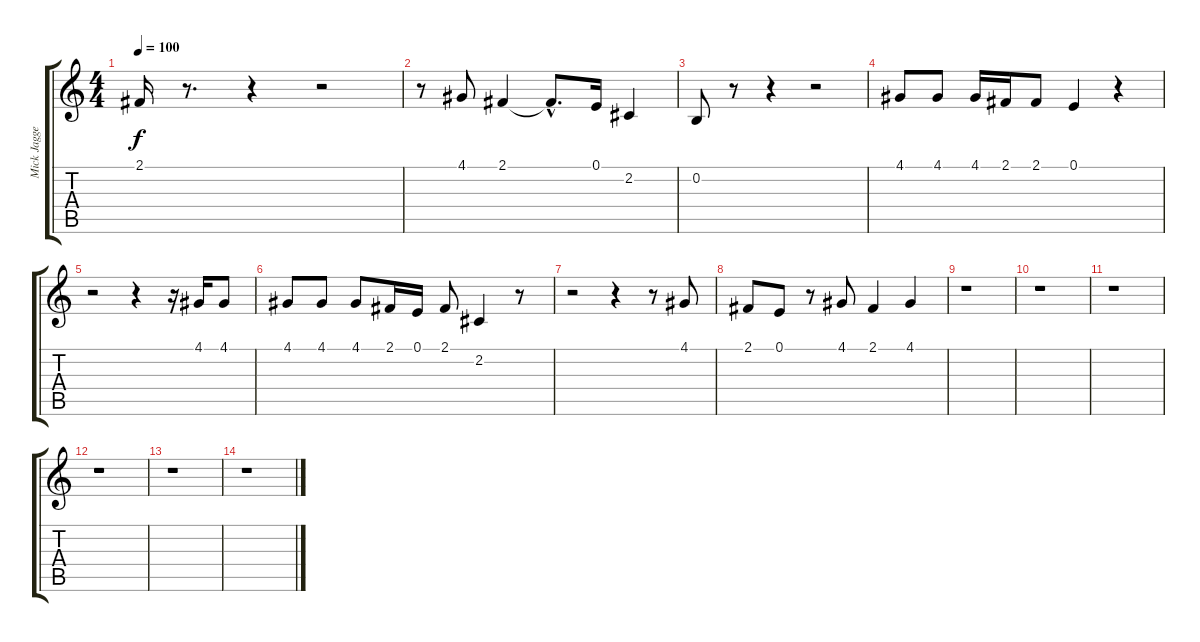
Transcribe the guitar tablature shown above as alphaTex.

\track ("Mick Jagger" "Mick Jagge") {instrument voiceoohs}
\staff {score tabs}
\tuning (E4 B3 G3 D3 A2 E2) {hide}
\ts (4 4)
\tempo 100
\clef g2
\ks c
2.1{t}.16{dy f} r.8{d} r.4 r.2 |
r.8 4.1.8 2.1.4 2.1{hac t}.8{d} 0.1.16 2.2.4 |
0.2.8 r.8 r.4 r.2 |
4.1.8 4.1.8 4.1.16 2.1.16 2.1.8 0.1.4 r.4 |
r.2 r.4 r.16 4.1.16 4.1.8 |
4.1.8 4.1.8 4.1.8 2.1.16 0.1.16 2.1.8 2.2.4 r.8 |
r.2 r.4 r.8 4.1.8 |
2.1.8 0.1.8 r.8 4.1.8 2.1.4 4.1.4 |
r.1 |
r.1 |
r.1 |
r.1 |
r.1 |
r.1
